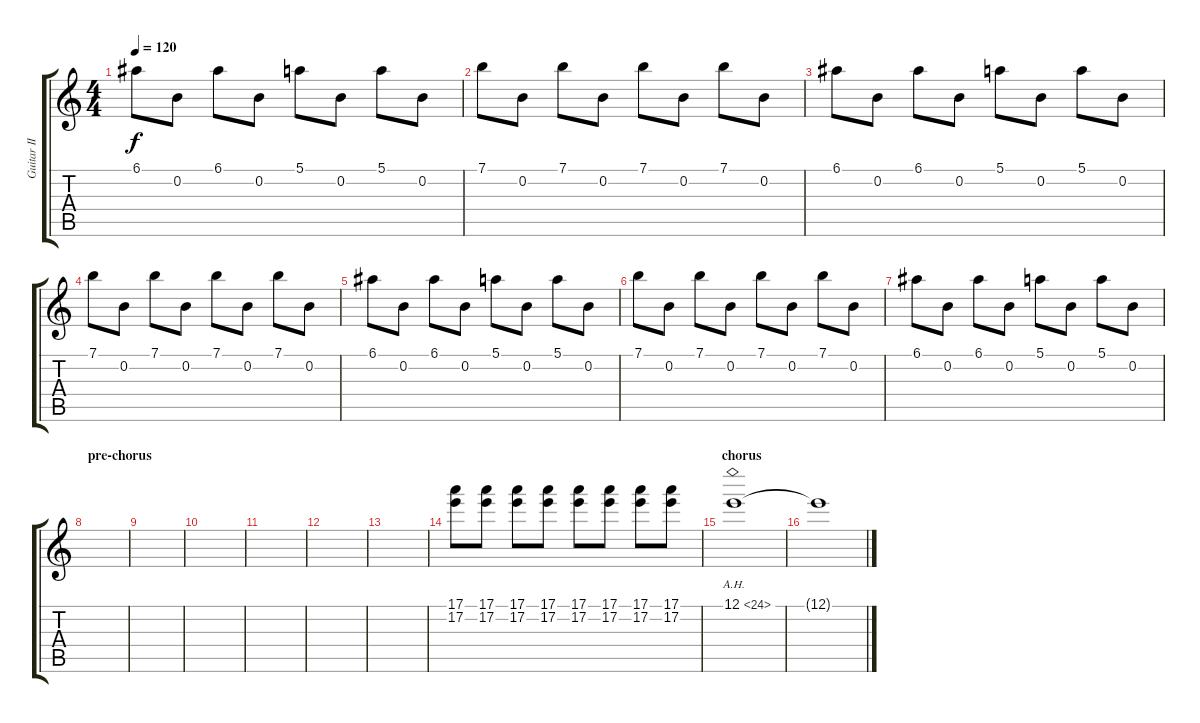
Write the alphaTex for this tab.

\track ("Guitar II (electric/overdriven)" "Guitar II ") {instrument overdrivenguitar}
\staff {score tabs}
\tuning (E4 B3 G3 D3 A2 E2) {hide}
\ts (4 4)
\tempo 120
\clef g2
\ks c
6.1.8{dy f} 0.2.8 6.1.8 0.2.8 5.1.8 0.2.8 5.1.8 0.2.8 |
7.1.8 0.2.8 7.1.8 0.2.8 7.1.8 0.2.8 7.1.8 0.2.8 |
6.1.8 0.2.8 6.1.8 0.2.8 5.1.8 0.2.8 5.1.8 0.2.8 |
7.1.8 0.2.8 7.1.8 0.2.8 7.1.8 0.2.8 7.1.8 0.2.8 |
6.1.8 0.2.8 6.1.8 0.2.8 5.1.8 0.2.8 5.1.8 0.2.8 |
7.1.8 0.2.8 7.1.8 0.2.8 7.1.8 0.2.8 7.1.8 0.2.8 |
6.1.8 0.2.8 6.1.8 0.2.8 5.1.8 0.2.8 5.1.8 0.2.8 |
\section ("" "pre-chorus")
|
|
|
|
|
|
(17.1 17.2).8{volume 12} (17.1 17.2).8 (17.1 17.2).8 (17.1 17.2).8 (17.1 17.2).8 (17.1 17.2).8 (17.1 17.2).8 (17.1 17.2).8 |
\section ("" "chorus")
12.1{ah 12}.1{volume 10} |
12.1{t}.1
